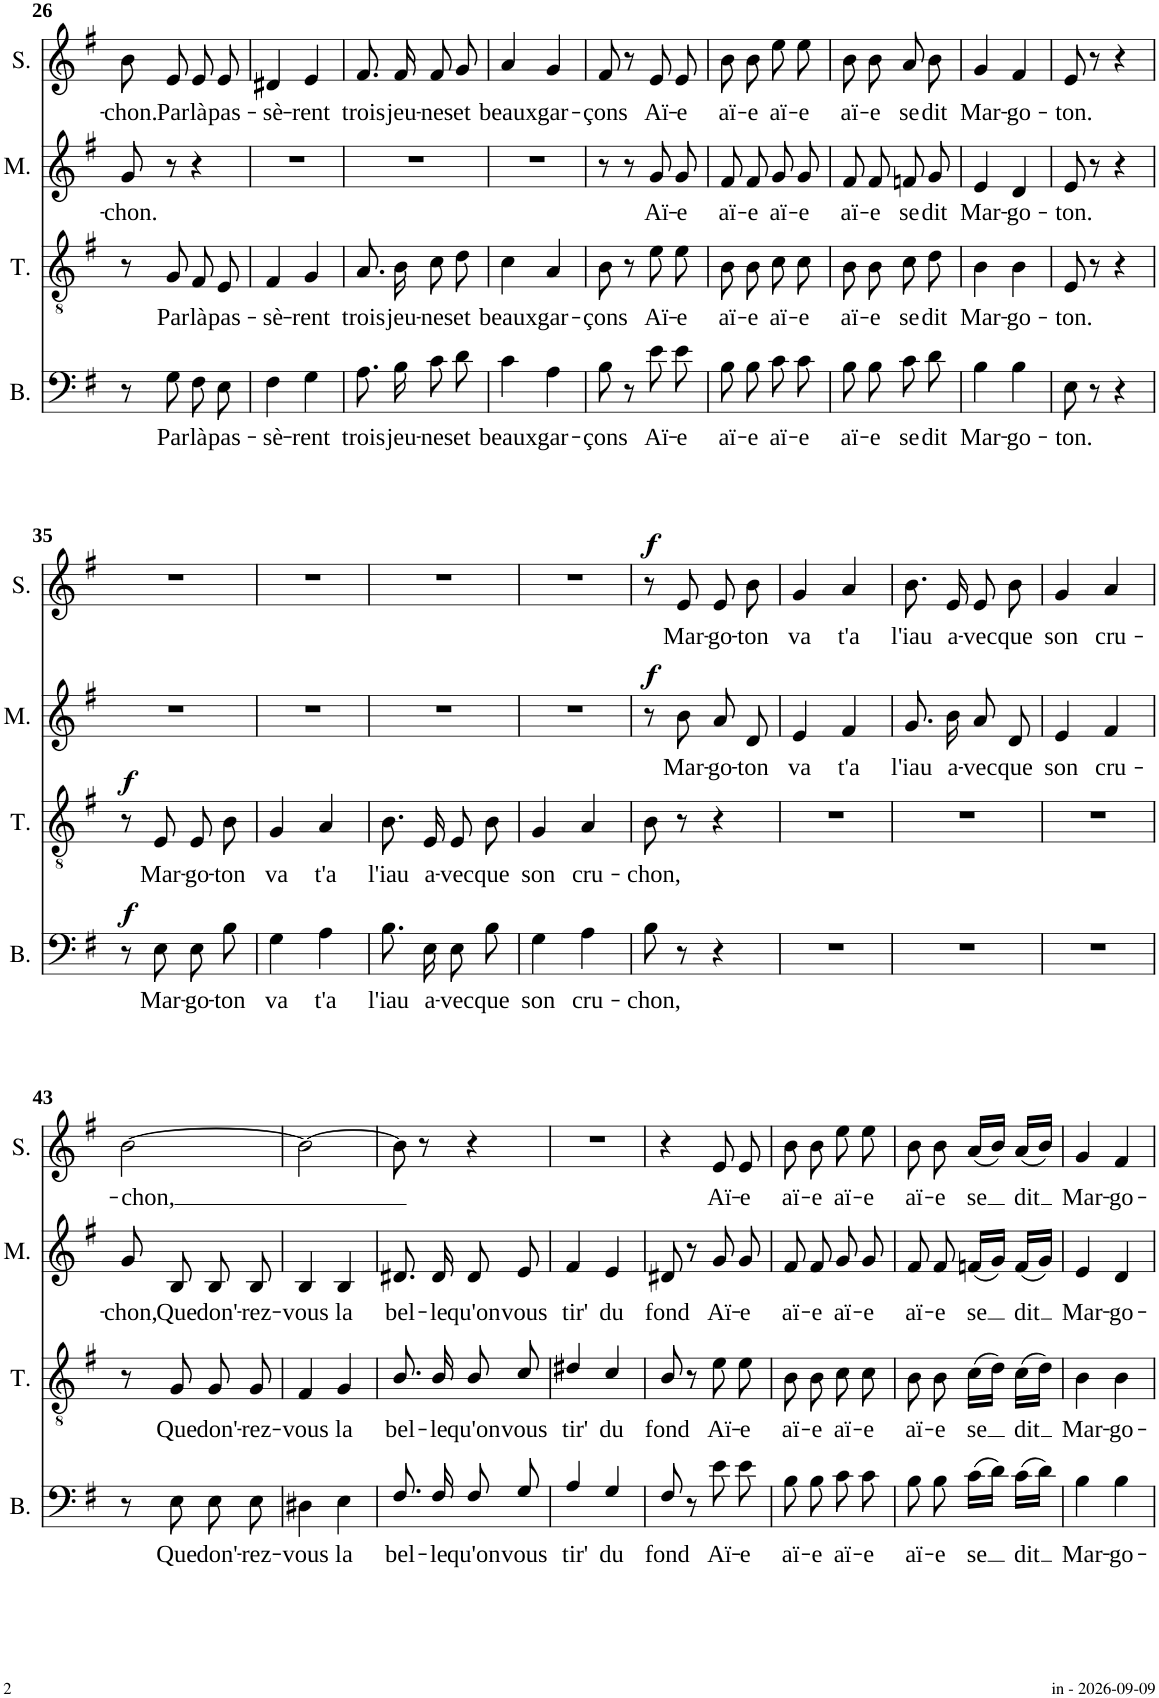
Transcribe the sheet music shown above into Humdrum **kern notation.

**kern	**text	**dynam	**kern	**text	**dynam	**kern	**text	**dynam	**kern	**text	**dynam
*part4	*part4	*part4	*part3	*part3	*part3	*part2	*part2	*part2	*part1	*part1	*part1
*staff4	*staff4	*staff4	*staff3	*staff3	*staff3	*staff2	*staff2	*staff2	*staff1	*staff1	*staff1
*I"Basse	*	*	*I"Ténor	*	*	*I"Mezzos	*	*	*I"Sopranos	*	*
*I'B.	*	*	*I'T.	*	*	*I'M.	*	*	*I'S.	*	*
!!LO:PB:g=z
*clefF4	*	*	*clefGv2	*	*	*clefG2	*	*	*clefG2	*	*
*k[f#]	*	*	*k[f#]	*	*	*k[f#]	*	*	*k[f#]	*	*
*M2/4	*	*	*M2/4	*	*	*M2/4	*	*	*M2/4	*	*
=26	=26	=26	=26	=26	=26	=26	=26	=26	=26	=26	=26
!	!	!	!	!	!	!	!LO:LY:b	!	!	!LO:LY:b	!
8r	.	.	8r	.	.	8g/	-chon.	.	8b\	-chon.	.
!	!LO:LY:b	!	!	!LO:LY:b	!	!	!	!	!	!LO:LY:b	!
8G\	Par	.	8G/	Par	.	8r	.	.	8e/	Par	.
!	!LO:LY:b	!	!	!LO:LY:b	!	!	!	!	!	!LO:LY:b	!
8F#\	là	.	8F#/	là	.	4r	.	.	8e/	là	.
!	!LO:LY:b	!	!	!LO:LY:b	!	!	!	!	!	!LO:LY:b	!
8E\	pas-	.	8E/	pas-	.	.	.	.	8e/	pas-	.
=27	=27	=27	=27	=27	=27	=27	=27	=27	=27	=27	=27
!	!LO:LY:b	!	!	!LO:LY:b	!	!	!	!	!	!LO:LY:b	!
4F#\	-sè-	.	4F#/	-sè-	.	2r	.	.	4d#X/	-sè-	.
!	!LO:LY:b	!	!	!LO:LY:b	!	!	!	!	!	!LO:LY:b	!
4G\	-rent	.	4G/	-rent	.	.	.	.	4e/	-rent	.
=28	=28	=28	=28	=28	=28	=28	=28	=28	=28	=28	=28
!	!LO:LY:b	!	!	!LO:LY:b	!	!	!	!	!	!LO:LY:b	!
8.A\	trois	.	8.A/	trois	.	2r	.	.	8.f#/	trois	.
!	!LO:LY:b	!	!	!LO:LY:b	!	!	!	!	!	!LO:LY:b	!
16B\	jeu-	.	16B\	jeu-	.	.	.	.	16f#/	jeu-	.
!	!LO:LY:b	!	!	!LO:LY:b	!	!	!	!	!	!LO:LY:b	!
8c\	-nes	.	8c\	-nes	.	.	.	.	8f#/	-nes	.
!	!LO:LY:b	!	!	!LO:LY:b	!	!	!	!	!	!LO:LY:b	!
8d\	et	.	8d\	et	.	.	.	.	8g/	et	.
=29	=29	=29	=29	=29	=29	=29	=29	=29	=29	=29	=29
!	!LO:LY:b	!	!	!LO:LY:b	!	!	!	!	!	!LO:LY:b	!
4c\	beaux	.	4c\	beaux	.	2r	.	.	4a/	beaux	.
!	!LO:LY:b	!	!	!LO:LY:b	!	!	!	!	!	!LO:LY:b	!
4A\	gar-	.	4A/	gar-	.	.	.	.	4g/	gar-	.
=30	=30	=30	=30	=30	=30	=30	=30	=30	=30	=30	=30
!	!LO:LY:b	!	!	!LO:LY:b	!	!	!	!	!	!LO:LY:b	!
8B\	-çons	.	8B\	-çons	.	8r	.	.	8f#/	-çons	.
8r	.	.	8r	.	.	8r	.	.	8r	.	.
!	!LO:LY:b	!	!	!LO:LY:b	!	!	!LO:LY:b	!	!	!LO:LY:b	!
8e\	Aï-	.	8e\	Aï-	.	8g/	Aï-	.	8e/	Aï-	.
!	!LO:LY:b	!	!	!LO:LY:b	!	!	!LO:LY:b	!	!	!LO:LY:b	!
8e\	-e	.	8e\	-e	.	8g/	-e	.	8e/	-e	.
=31	=31	=31	=31	=31	=31	=31	=31	=31	=31	=31	=31
!	!LO:LY:b	!	!	!LO:LY:b	!	!	!LO:LY:b	!	!	!LO:LY:b	!
8B\	aï-	.	8B\	aï-	.	8f#/	aï-	.	8b\	aï-	.
!	!LO:LY:b	!	!	!LO:LY:b	!	!	!LO:LY:b	!	!	!LO:LY:b	!
8B\	-e	.	8B\	-e	.	8f#/	-e	.	8b\	-e	.
!	!LO:LY:b	!	!	!LO:LY:b	!	!	!LO:LY:b	!	!	!LO:LY:b	!
8c\	aï-	.	8c\	aï-	.	8g/	aï-	.	8ee\	aï-	.
!	!LO:LY:b	!	!	!LO:LY:b	!	!	!LO:LY:b	!	!	!LO:LY:b	!
8c\	-e	.	8c\	-e	.	8g/	-e	.	8ee\	-e	.
=32	=32	=32	=32	=32	=32	=32	=32	=32	=32	=32	=32
!	!LO:LY:b	!	!	!LO:LY:b	!	!	!LO:LY:b	!	!	!LO:LY:b	!
8B\	aï-	.	8B\	aï-	.	8f#/	aï-	.	8b\	aï-	.
!	!LO:LY:b	!	!	!LO:LY:b	!	!	!LO:LY:b	!	!	!LO:LY:b	!
8B\	-e	.	8B\	-e	.	8f#/	-e	.	8b\	-e	.
!	!LO:LY:b	!	!	!LO:LY:b	!	!	!LO:LY:b	!	!	!LO:LY:b	!
8c\	se	.	8c\	se	.	8fn/	se	.	8a/	se	.
!	!LO:LY:b	!	!	!LO:LY:b	!	!	!LO:LY:b	!	!	!LO:LY:b	!
8d\	dit	.	8d\	dit	.	8g/	dit	.	8b\	dit	.
=33	=33	=33	=33	=33	=33	=33	=33	=33	=33	=33	=33
!	!LO:LY:b	!	!	!LO:LY:b	!	!	!LO:LY:b	!	!	!LO:LY:b	!
4B\	Mar-	.	4B\	Mar-	.	4e/	Mar-	.	4g/	Mar-	.
!	!LO:LY:b	!	!	!LO:LY:b	!	!	!LO:LY:b	!	!	!LO:LY:b	!
4B\	-go-	.	4B\	-go-	.	4d/	-go-	.	4f#/	-go-	.
=34	=34	=34	=34	=34	=34	=34	=34	=34	=34	=34	=34
!	!LO:LY:b	!	!	!LO:LY:b	!	!	!LO:LY:b	!	!	!LO:LY:b	!
8E\	-ton.	.	8E/	-ton.	.	8e/	-ton.	.	8e/	-ton.	.
8r	.	.	8r	.	.	8r	.	.	8r	.	.
4r	.	.	4r	.	.	4r	.	.	4r	.	.
!!LO:LB:g=z
=35	=35	=35	=35	=35	=35	=35	=35	=35	=35	=35	=35
!	!	!LO:DY:a	!	!	!LO:DY:a	!	!	!	!	!	!
8r	.	f	8r	.	f	2r	.	.	2r	.	.
!	!LO:LY:b	!	!	!LO:LY:b	!	!	!	!	!	!	!
8E\	Mar-	.	8E/	Mar-	.	.	.	.	.	.	.
!	!LO:LY:b	!	!	!LO:LY:b	!	!	!	!	!	!	!
8E\	-go-	.	8E/	-go-	.	.	.	.	.	.	.
!	!LO:LY:b	!	!	!LO:LY:b	!	!	!	!	!	!	!
8B\	-ton	.	8B\	-ton	.	.	.	.	.	.	.
=36	=36	=36	=36	=36	=36	=36	=36	=36	=36	=36	=36
!	!LO:LY:b	!	!	!LO:LY:b	!	!	!	!	!	!	!
4G\	va	.	4G/	va	.	2r	.	.	2r	.	.
!	!LO:LY:b	!	!	!LO:LY:b	!	!	!	!	!	!	!
4A\	t'a	.	4A/	t'a	.	.	.	.	.	.	.
=37	=37	=37	=37	=37	=37	=37	=37	=37	=37	=37	=37
!	!LO:LY:b	!	!	!LO:LY:b	!	!	!	!	!	!	!
8.B\	l'iau	.	8.B\	l'iau	.	2r	.	.	2r	.	.
!	!LO:LY:b	!	!	!LO:LY:b	!	!	!	!	!	!	!
16E\	a-	.	16E/	a-	.	.	.	.	.	.	.
!	!LO:LY:b	!	!	!LO:LY:b	!	!	!	!	!	!	!
8E\	-vec	.	8E/	-vec	.	.	.	.	.	.	.
!	!LO:LY:b	!	!	!LO:LY:b	!	!	!	!	!	!	!
8B\	que	.	8B\	que	.	.	.	.	.	.	.
=38	=38	=38	=38	=38	=38	=38	=38	=38	=38	=38	=38
!	!LO:LY:b	!	!	!LO:LY:b	!	!	!	!	!	!	!
4G\	son	.	4G/	son	.	2r	.	.	2r	.	.
!	!LO:LY:b	!	!	!LO:LY:b	!	!	!	!	!	!	!
4A\	cru-	.	4A/	cru-	.	.	.	.	.	.	.
=39	=39	=39	=39	=39	=39	=39	=39	=39	=39	=39	=39
!	!LO:LY:b	!	!	!LO:LY:b	!	!	!	!LO:DY:a	!	!	!LO:DY:a
8B\	-chon,	.	8B\	-chon,	.	8r	.	f	8r	.	f
!	!	!	!	!	!	!	!LO:LY:b	!	!	!LO:LY:b	!
8r	.	.	8r	.	.	8b\	Mar-	.	8e/	Mar-	.
!	!	!	!	!	!	!	!LO:LY:b	!	!	!LO:LY:b	!
4r	.	.	4r	.	.	8a/	-go-	.	8e/	-go-	.
!	!	!	!	!	!	!	!LO:LY:b	!	!	!LO:LY:b	!
.	.	.	.	.	.	8d/	-ton	.	8b\	-ton	.
=40	=40	=40	=40	=40	=40	=40	=40	=40	=40	=40	=40
!	!	!	!	!	!	!	!LO:LY:b	!	!	!LO:LY:b	!
2r	.	.	2r	.	.	4e/	va	.	4g/	va	.
!	!	!	!	!	!	!	!LO:LY:b	!	!	!LO:LY:b	!
.	.	.	.	.	.	4f#/	t'a	.	4a/	t'a	.
=41	=41	=41	=41	=41	=41	=41	=41	=41	=41	=41	=41
!	!	!	!	!	!	!	!LO:LY:b	!	!	!LO:LY:b	!
2r	.	.	2r	.	.	8.g/	l'iau	.	8.b\	l'iau	.
!	!	!	!	!	!	!	!LO:LY:b	!	!	!LO:LY:b	!
.	.	.	.	.	.	16b\	a-	.	16e/	a-	.
!	!	!	!	!	!	!	!LO:LY:b	!	!	!LO:LY:b	!
.	.	.	.	.	.	8a/	-vec	.	8e/	-vec	.
!	!	!	!	!	!	!	!LO:LY:b	!	!	!LO:LY:b	!
.	.	.	.	.	.	8d/	que	.	8b\	que	.
=42	=42	=42	=42	=42	=42	=42	=42	=42	=42	=42	=42
!	!	!	!	!	!	!	!LO:LY:b	!	!	!LO:LY:b	!
2r	.	.	2r	.	.	4e/	son	.	4g/	son	.
!	!	!	!	!	!	!	!LO:LY:b	!	!	!LO:LY:b	!
.	.	.	.	.	.	4f#/	cru-	.	4a/	cru-	.
!!LO:LB:g=z
=43	=43	=43	=43	=43	=43	=43	=43	=43	=43	=43	=43
!	!	!	!	!	!	!	!LO:LY:b	!	!	!LO:LY:b	!
8r	.	.	8r	.	.	8g/	-chon,	.	[2b\	-chon,	.
!	!LO:LY:b	!	!	!LO:LY:b	!	!	!LO:LY:b	!	!	!	!
8E\	Que	.	8G/	Que	.	8B/	Que	.	.	.	.
!	!LO:LY:b	!	!	!LO:LY:b	!	!	!LO:LY:b	!	!	!	!
8E\	don'-	.	8G/	don'-	.	8B/	don'-	.	.	.	.
!	!LO:LY:b	!	!	!LO:LY:b	!	!	!LO:LY:b	!	!	!	!
8E\	-rez-	.	8G/	-rez-	.	8B/	-rez-	.	.	.	.
=44	=44	=44	=44	=44	=44	=44	=44	=44	=44	=44	=44
!	!LO:LY:b	!	!	!LO:LY:b	!	!	!LO:LY:b	!	!	!	!
4D#X\	-vous	.	4F#/	-vous	.	4B/	-vous	.	2b\_	.	.
!	!LO:LY:b	!	!	!LO:LY:b	!	!	!LO:LY:b	!	!	!	!
4E\	la	.	4G/	la	.	4B/	la	.	.	.	.
=45	=45	=45	=45	=45	=45	=45	=45	=45	=45	=45	=45
!	!LO:LY:b	!	!	!LO:LY:b	!	!	!LO:LY:b	!	!	!	!
8.F#/	bel-	.	8.B/	bel-	.	8.d#X/	bel-	.	8b\]	.	.
.	.	.	.	.	.	.	.	.	8r	.	.
!	!LO:LY:b	!	!	!LO:LY:b	!	!	!LO:LY:b	!	!	!	!
16F#/	-le	.	16B/	-le	.	16d#/	-le	.	.	.	.
!	!LO:LY:b	!	!	!LO:LY:b	!	!	!LO:LY:b	!	!	!	!
8F#/	qu'on	.	8B/	qu'on	.	8d#/	qu'on	.	4r	.	.
!	!LO:LY:b	!	!	!LO:LY:b	!	!	!LO:LY:b	!	!	!	!
8G/	vous	.	8c/	vous	.	8e/	vous	.	.	.	.
=46	=46	=46	=46	=46	=46	=46	=46	=46	=46	=46	=46
!	!LO:LY:b	!	!	!LO:LY:b	!	!	!LO:LY:b	!	!	!	!
4A/	tir'	.	4d#X/	tir'	.	4f#/	tir'	.	2r	.	.
!	!LO:LY:b	!	!	!LO:LY:b	!	!	!LO:LY:b	!	!	!	!
4G/	du	.	4c/	du	.	4e/	du	.	.	.	.
=47	=47	=47	=47	=47	=47	=47	=47	=47	=47	=47	=47
!	!LO:LY:b	!	!	!LO:LY:b	!	!	!LO:LY:b	!	!	!	!
8F#/	fond	.	8B/	fond	.	8d#X/	fond	.	4r	.	.
8r	.	.	8r	.	.	8r	.	.	.	.	.
!	!LO:LY:b	!	!	!LO:LY:b	!	!	!LO:LY:b	!	!	!LO:LY:b	!
8e\	Aï-	.	8e\	Aï-	.	8g/	Aï-	.	8e/	Aï-	.
!	!LO:LY:b	!	!	!LO:LY:b	!	!	!LO:LY:b	!	!	!LO:LY:b	!
8e\	-e	.	8e\	-e	.	8g/	-e	.	8e/	-e	.
=48	=48	=48	=48	=48	=48	=48	=48	=48	=48	=48	=48
!	!LO:LY:b	!	!	!LO:LY:b	!	!	!LO:LY:b	!	!	!LO:LY:b	!
8B\	aï-	.	8B\	aï-	.	8f#/	aï-	.	8b\	aï-	.
!	!LO:LY:b	!	!	!LO:LY:b	!	!	!LO:LY:b	!	!	!LO:LY:b	!
8B\	-e	.	8B\	-e	.	8f#/	-e	.	8b\	-e	.
!	!LO:LY:b	!	!	!LO:LY:b	!	!	!LO:LY:b	!	!	!LO:LY:b	!
8c\	aï-	.	8c\	aï-	.	8g/	aï-	.	8ee\	aï-	.
!	!LO:LY:b	!	!	!LO:LY:b	!	!	!LO:LY:b	!	!	!LO:LY:b	!
8c\	-e	.	8c\	-e	.	8g/	-e	.	8ee\	-e	.
=49	=49	=49	=49	=49	=49	=49	=49	=49	=49	=49	=49
!	!LO:LY:b	!	!	!LO:LY:b	!	!	!LO:LY:b	!	!	!LO:LY:b	!
8B\	aï-	.	8B\	aï-	.	8f#/	aï-	.	8b\	aï-	.
!	!LO:LY:b	!	!	!LO:LY:b	!	!	!LO:LY:b	!	!	!LO:LY:b	!
8B\	-e	.	8B\	-e	.	8f#/	-e	.	8b\	-e	.
!	!LO:LY:b	!	!	!LO:LY:b	!	!	!LO:LY:b	!	!	!LO:LY:b	!
(16c\LL	se	.	(16c\LL	se	.	(16fn/LL	se	.	(16a/LL	se	.
16d\JJ)	.	.	16d\JJ)	.	.	16g/JJ)	.	.	16b/JJ)	.	.
!	!LO:LY:b	!	!	!LO:LY:b	!	!	!LO:LY:b	!	!	!LO:LY:b	!
(16c\LL	dit	.	(16c\LL	dit	.	(16f/LL	dit	.	(16a/LL	dit	.
16d\JJ)	.	.	16d\JJ)	.	.	16g/JJ)	.	.	16b/JJ)	.	.
=50	=50	=50	=50	=50	=50	=50	=50	=50	=50	=50	=50
!	!LO:LY:b	!	!	!LO:LY:b	!	!	!LO:LY:b	!	!	!LO:LY:b	!
4B\	Mar-	.	4B\	Mar-	.	4e/	Mar-	.	4g/	Mar-	.
!	!LO:LY:b	!	!	!LO:LY:b	!	!	!LO:LY:b	!	!	!LO:LY:b	!
4B\	-go-	.	4B\	-go-	.	4d/	-go-	.	4f#/	-go-	.
=	=	=	=	=	=	=	=	=	=	=	=
*-	*-	*-	*-	*-	*-	*-	*-	*-	*-	*-	*-
